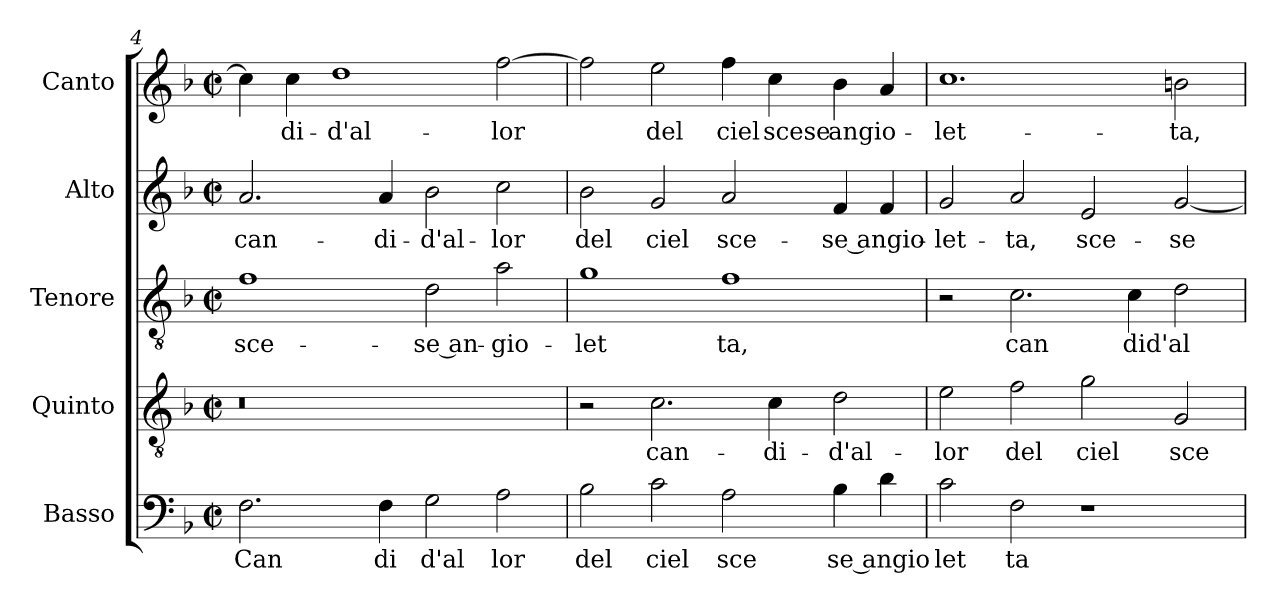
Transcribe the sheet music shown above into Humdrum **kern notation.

**kern	**text	**kern	**text	**kern	**text	**kern	**text	**kern	**text
*part5	*part5	*part4	*part4	*part3	*part3	*part2	*part2	*part1	*part1
*staff5	*staff5	*staff4	*staff4	*staff3	*staff3	*staff2	*staff2	*staff1	*staff1
*I"Basso	*	*I"Quinto	*	*I"Tenore	*	*I"Alto	*	*I"Canto	*
*clefF4	*	*clefGv2	*	*clefGv2	*	*clefG2	*	*clefG2	*
*k[b-]	*	*k[b-]	*	*k[b-]	*	*k[b-]	*	*k[b-]	*
*F:	*	*F:	*	*F:	*	*F:	*	*F:	*
*M2/2	*	*M2/2	*	*M2/2	*	*M2/2	*	*M2/2	*
*met(c|)	*	*met(c|)	*	*met(c|)	*	*met(c|)	*	*met(c|)	*
=4	=4	=4	=4	=4	=4	=4	=4	=4	=4
!	!LO:LY:b:cj	!	!	!	!LO:LY:b:cj	!	!LO:LY:b:cj	!	!
2.F\	Can	0r	.	1f	sce-	2.a/	can-	4cc\]	.
!	!	!	!	!	!	!	!	!	!LO:LY:b:cj
.	.	.	.	.	.	.	.	4cc\	-di-
!	!	!	!	!	!	!	!	!	!LO:LY:b:cj
.	.	.	.	.	.	.	.	1dd	-d'al-
!	!LO:LY:b:cj	!	!	!	!	!	!LO:LY:b:cj	!	!
4F\	di	.	.	.	.	4a/	-di-	.	.
!	!LO:LY:b:cj	!	!	!	!LO:LY:b:rj	!	!LO:LY:b:cj	!	!
2G\	d'al	.	.	2d\	-se an-	2b-\	-d'al-	.	.
!	!LO:LY:b:cj	!	!	!	!LO:LY:b:cj	!	!LO:LY:b:cj	!	!LO:LY:b
2A\	lor	.	.	2a\	-gio-	2cc\	-lor	[>2ff\	-lor
!!LO:LB:g=z
=5	=5	=5	=5	=5	=5	=5	=5	=5	=5
!	!LO:LY:b:cj	!	!	!	!LO:LY:b:cj	!	!LO:LY:b:cj	!	!
2B-\	del	2r	.	1g	-let	2b-\	del	2ff\]	.
!	!LO:LY:b:cj	!	!LO:LY:b:cj	!	!	!	!LO:LY:b:cj	!	!LO:LY:b:cj
2c\	ciel	2.c\	can-	.	.	2g/	ciel	2ee\	del
!	!LO:LY:b:cj	!	!	!	!LO:LY:b:cj	!	!LO:LY:b:cj	!	!LO:LY:b:cj
2A\	sce	.	.	1f	ta,	2a/	sce-	4ff\	ciel
!	!	!	!LO:LY:b:cj	!	!	!	!	!	!LO:LY:b:cj
.	.	4c\	-di-	.	.	.	.	4cc\	scese
!	!LO:LY:b:rj	!	!LO:LY:b:cj	!	!	!	!LO:LY:b:rj	!	!LO:LY:b
4B-\	se angio	2d\	-d'al-	.	.	4f/	-se angio-	4b-\	angio-
4d\	.	.	.	.	.	4f/	.	4a/	.
=6	=6	=6	=6	=6	=6	=6	=6	=6	=6
!	!LO:LY:b:cj	!	!LO:LY:b:cj	!	!	!	!LO:LY:b:cj	!	!LO:LY:b:cj
2c\	let	2e\	-lor	2r	.	2g/	-let-	1.cc	-let-
!	!LO:LY:b:cj	!	!LO:LY:b:cj	!	!LO:LY:b:cj	!	!LO:LY:b:cj	!	!
2F\	ta	2f\	del	2.c\	can	2a/	-ta,	.	.
!	!	!	!LO:LY:b:cj	!	!	!	!LO:LY:b:cj	!	!
1r	.	2g\	ciel	.	.	2e/	sce-	.	.
!	!	!	!	!	!LO:LY:b	!	!	!	!
.	.	.	.	4c\	did'al	.	.	.	.
!	!	!	!LO:LY:b:cj	!	!	!	!LO:LY:b:cj	!	!LO:LY:b:cj
.	.	2G/	sce-	2d\	.	[<2g/	-se	2bn\	-ta,
=	=	=	=	=	=	=	=	=	=
*-	*-	*-	*-	*-	*-	*-	*-	*-	*-
